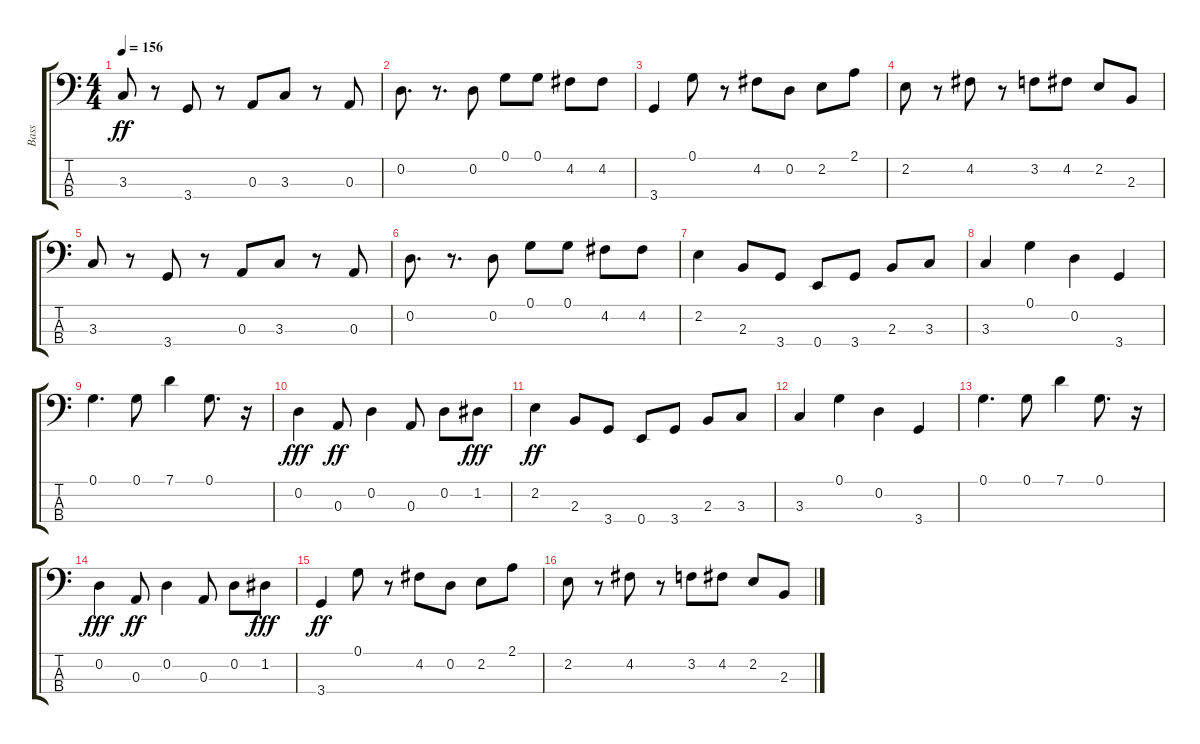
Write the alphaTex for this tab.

\track ("Bass" "Bass") {instrument electricguitarjazz}
\staff {score tabs}
\tuning (G2 D2 A1 E1) {hide}
\ts (4 4)
\tempo 156
\clef f4
\ks c
3.3.8{dy ff} r.8 3.4.8 r.8 0.3.8 3.3.8 r.8 0.3.8 |
0.2.8{d} r.8{d} 0.2.8 0.1.8 0.1.8 4.2.8 4.2.8 |
3.4.4 0.1.8 r.8 4.2.8 0.2.8 2.2.8 2.1.8 |
2.2.8 r.8 4.2.8 r.8 3.2.8 4.2.8 2.2.8 2.3.8 |
3.3.8 r.8 3.4.8 r.8 0.3.8 3.3.8 r.8 0.3.8 |
0.2.8{d} r.8{d} 0.2.8 0.1.8 0.1.8 4.2.8 4.2.8 |
2.2.4 2.3.8 3.4.8 0.4.8 3.4.8 2.3.8 3.3.8 |
3.3.4 0.1.4 0.2.4 3.4.4 |
0.1.4{d} 0.1.8 7.1.4 0.1.8{d} r.16 |
0.2.4{dy fff} 0.3.8{dy ff} 0.2.4 0.3.8 0.2.8 1.2.8{dy fff} |
2.2.4{dy ff} 2.3.8 3.4.8 0.4.8 3.4.8 2.3.8 3.3.8 |
3.3.4 0.1.4 0.2.4 3.4.4 |
0.1.4{d} 0.1.8 7.1.4 0.1.8{d} r.16 |
0.2.4{dy fff} 0.3.8{dy ff} 0.2.4 0.3.8 0.2.8 1.2.8{dy fff} |
3.4.4{dy ff} 0.1.8 r.8 4.2.8 0.2.8 2.2.8 2.1.8 |
2.2.8 r.8 4.2.8 r.8 3.2.8 4.2.8 2.2.8 2.3.8
